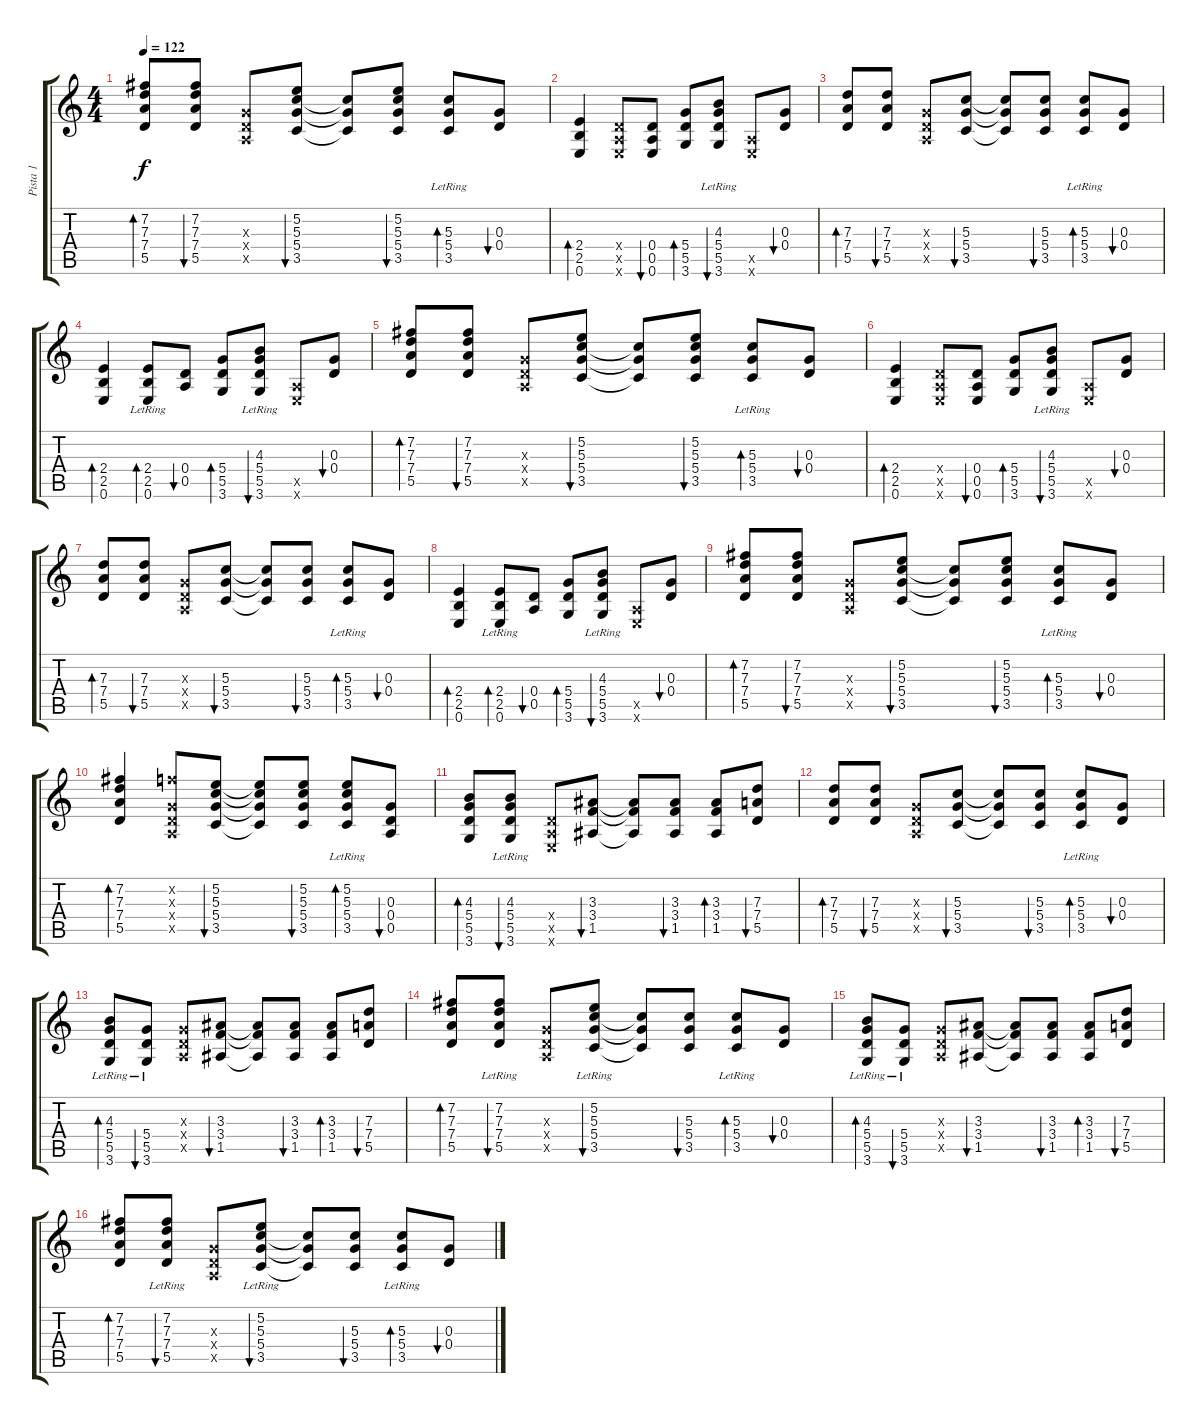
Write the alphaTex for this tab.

\track ("Pista 1" "Pista 1") {instrument acousticguitarsteel}
\staff {score tabs}
\tuning (E4 B3 G3 D3 A2 E2) {hide}
\ts (4 4)
\tempo 122
\clef g2
\ks c
(7.2 7.3 7.4 5.5).8{bd 30 dy f} (7.2 7.3 7.4 5.5).8{bu 30} (0.3{x} 0.4{x} 0.5{x}).8 (5.2 5.3 5.4 3.5).8{bu 30} (5.3{t} 5.4{t} 3.5{t}).8 (5.2 5.3 5.4 3.5).8{bu 30} (5.3 5.4 3.5{lr}).8{bd 30} (0.3 0.4).8{bu 30} |
(2.4 2.5 0.6).4{bd 60} (0.4{x} 0.5{x} 0.6{x}).8 (0.4 0.5 0.6).8{bu 30} (5.4 5.5 3.6).8{bd 30} (4.3{lr} 5.4{lr} 5.5 3.6).8{bu 30} (0.5{x} 0.6{x}).8 (0.3 0.4).8{bu 30} |
(7.3 7.4 5.5).8{bd 30} (7.3 7.4 5.5).8{bu 30} (0.3{x} 0.4{x} 0.5{x}).8 (5.3 5.4 3.5).8{bu 30} (5.3{t} 5.4{t} 3.5{t}).8 (5.3 5.4 3.5).8{bu 30} (5.3 5.4 3.5{lr}).8{bd 30} (0.3 0.4).8{bu 30} |
(2.4 2.5 0.6).4{bd 60} (2.4 2.5 0.6{lr}).8{bd 30} (0.4 0.5).8{bu 30} (5.4 5.5 3.6).8{bd 30} (4.3{lr} 5.4{lr} 5.5 3.6).8{bu 30} (0.5{x} 0.6{x}).8 (0.3 0.4).8{bu 30} |
(7.2 7.3 7.4 5.5).8{bd 30} (7.2 7.3 7.4 5.5).8{bu 30} (0.3{x} 0.4{x} 0.5{x}).8 (5.2 5.3 5.4 3.5).8{bu 30} (5.3{t} 5.4{t} 3.5{t}).8 (5.2 5.3 5.4 3.5).8{bu 30} (5.3 5.4 3.5{lr}).8{bd 30} (0.3 0.4).8{bu 30} |
(2.4 2.5 0.6).4{bd 60} (0.4{x} 0.5{x} 0.6{x}).8 (0.4 0.5 0.6).8{bu 30} (5.4 5.5 3.6).8{bd 30} (4.3{lr} 5.4{lr} 5.5 3.6).8{bu 30} (0.5{x} 0.6{x}).8 (0.3 0.4).8{bu 30} |
(7.3 7.4 5.5).8{bd 30} (7.3 7.4 5.5).8{bu 30} (0.3{x} 0.4{x} 0.5{x}).8 (5.3 5.4 3.5).8{bu 30} (5.3{t} 5.4{t} 3.5{t}).8 (5.3 5.4 3.5).8{bu 30} (5.3 5.4 3.5{lr}).8{bd 30} (0.3 0.4).8{bu 30} |
(2.4 2.5 0.6).4{bd 60} (2.4 2.5 0.6{lr}).8{bd 30} (0.4 0.5).8{bu 30} (5.4 5.5 3.6).8{bd 30} (4.3{lr} 5.4{lr} 5.5 3.6).8{bu 30} (0.5{x} 0.6{x}).8 (0.3 0.4).8{bu 30} |
(7.2 7.3 7.4 5.5).8{bd 30} (7.2 7.3 7.4 5.5).8{bu 30} (0.3{x} 0.4{x} 0.5{x}).8 (5.2 5.3 5.4 3.5).8{bu 30} (5.3{t} 5.4{t} 3.5{t}).8 (5.2 5.3 5.4 3.5).8{bu 30} (5.3 5.4 3.5{lr}).8{bd 30} (0.3 0.4).8{bu 30} |
(7.2 7.3 7.4 5.5).4{bd 30} (6.2{x} 0.3{x} 0.4{x} 0.5{x}).8 (5.2 5.3 5.4 3.5).8{bu 30} (5.2{t} 5.3{t} 5.4{t} 3.5{t}).8 (5.2 5.3 5.4 3.5).8{bu 30} (5.2{lr} 5.3 5.4 3.5).8{bd 30} (0.3 0.4 0.5).8{bu 30} |
(4.3 5.4 5.5 3.6).8{bd 30} (4.3{lr} 5.4 5.5 3.6).8{bu 30} (0.4{x} 0.5{x} 0.6{x}).8 (3.3 3.4 1.5).8{bu 30} (3.3{t} 3.4{t} 1.5{t}).8 (3.3 3.4 1.5).8{bu 30} (3.3 3.4 1.5).8{bd 30} (7.3 7.4 5.5).8{bu 30} |
(7.3 7.4 5.5).8{bd 30} (7.3 7.4 5.5).8{bu 30} (0.3{x} 0.4{x} 0.5{x}).8 (5.3 5.4 3.5).8{bu 30} (5.3{t} 5.4{t} 3.5{t}).8 (5.3 5.4 3.5).8{bu 30} (5.3 5.4 3.5{lr}).8{bd 30} (0.3 0.4).8{bu 30} |
(4.3{lr} 5.4 5.5 3.6).8{bd 30} (5.4 5.5 3.6{lr}).8{bu 30} (0.3{x} 0.4{x} 0.5{x}).8 (3.3 3.4 1.5).8{bu 30} (3.3{t} 3.4{t} 1.5{t}).8 (3.3 3.4 1.5).8{bu 30} (3.3 3.4 1.5).8{bd 30} (7.3 7.4 5.5).8{bu 30} |
(7.2 7.3 7.4 5.5).8{bd 30} (7.2{lr} 7.3 7.4 5.5).8{bu 30} (0.3{x} 0.4{x} 0.5{x}).8 (5.2{lr} 5.3 5.4 3.5).8{bu 30} (5.3{t} 5.4{t} 3.5{t}).8 (5.3 5.4 3.5).8{bu 30} (5.3 5.4 3.5{lr}).8{bd 30} (0.3 0.4).8{bu 30} |
(4.3{lr} 5.4 5.5 3.6).8{bd 30} (5.4 5.5 3.6{lr}).8{bu 30} (0.3{x} 0.4{x} 0.5{x}).8 (3.3 3.4 1.5).8{bu 30} (3.3{t} 3.4{t} 1.5{t}).8 (3.3 3.4 1.5).8{bu 30} (3.3 3.4 1.5).8{bd 30} (7.3 7.4 5.5).8{bu 30} |
(7.2 7.3 7.4 5.5).8{bd 30} (7.2{lr} 7.3 7.4 5.5).8{bu 30} (0.3{x} 0.4{x} 0.5{x}).8 (5.2{lr} 5.3 5.4 3.5).8{bu 30} (5.3{t} 5.4{t} 3.5{t}).8 (5.3 5.4 3.5).8{bu 30} (5.3 5.4 3.5{lr}).8{bd 30} (0.3 0.4).8{bu 30}
